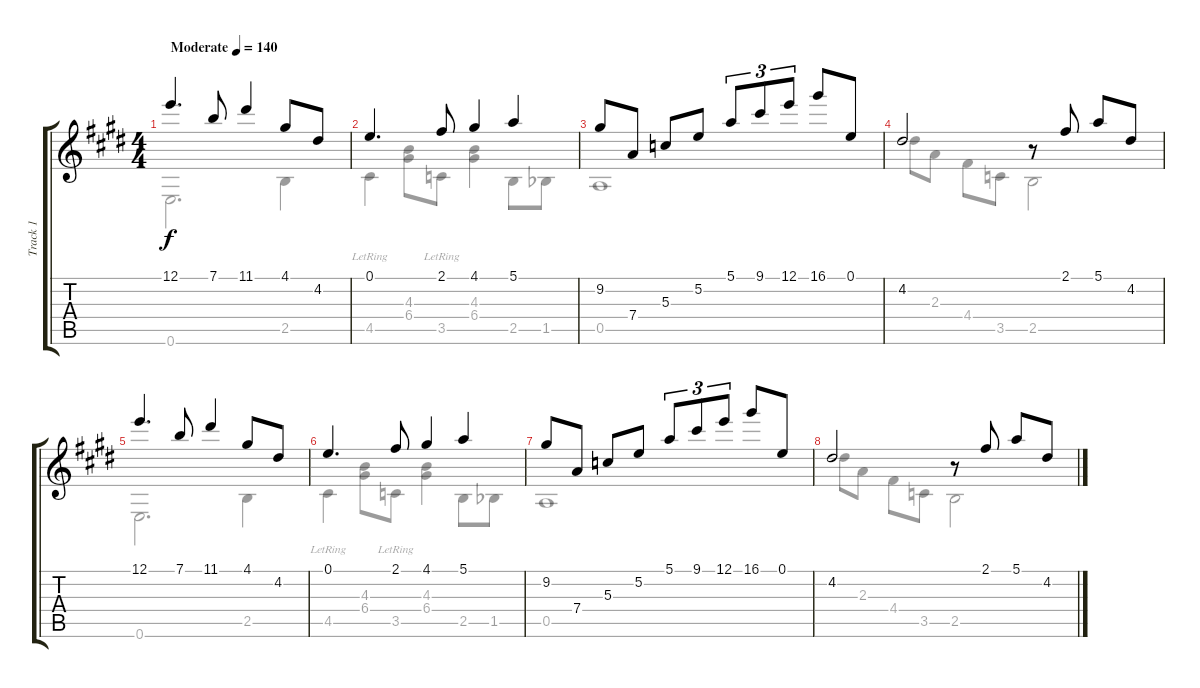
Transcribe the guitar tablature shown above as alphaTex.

\track ("Track 1" "Track 1") {instrument acousticguitarnylon}
\staff {score tabs}
\tuning (E4 B3 G3 D3 A2 E2) {hide}
\voice
\ts (4 4)
\tempo (140 "Moderate")
\clef g2
\ks e
12.1.4{d dy f instrument acousticguitarnylon} 7.1.8 11.1.4 4.1.8 4.2.8 |
0.1.4{d} 2.1.8 4.1.4 5.1.4 |
9.2.8 7.4.8 5.3.8 5.2.8 5.1.8{tu (3 2)} 9.1.8{tu (3 2)} 12.1.8{tu (3 2)} 16.1.8 0.1.8 |
4.2.2 r.8 2.1.8 5.1.8 4.2.8 |
12.1.4{d} 7.1.8 11.1.4 4.1.8 4.2.8 |
0.1.4{d} 2.1.8 4.1.4 5.1.4 |
9.2.8 7.4.8 5.3.8 5.2.8 5.1.8{tu (3 2)} 9.1.8{tu (3 2)} 12.1.8{tu (3 2)} 16.1.8 0.1.8 |
4.2.2 r.8 2.1.8 5.1.8 4.2.8
\voice
\clef g2
\ottava regular
\simile none
\ks e
0.6.2{d dy f} 2.5.4 |
4.5{lr}.4 (4.3 6.4).8 3.5{lr}.8 (4.3 6.4).4 2.5.8 1.5{acc b}.8 |
0.5.1 |
4.2.8 2.3.8 4.4.8 3.5.8 2.5.2 |
0.6.2{d} 2.5.4 |
4.5{lr}.4 (4.3 6.4).8 3.5{lr}.8 (4.3 6.4).4 2.5.8 1.5{acc b}.8 |
0.5.1 |
4.2.8 2.3.8 4.4.8 3.5.8 2.5.2
